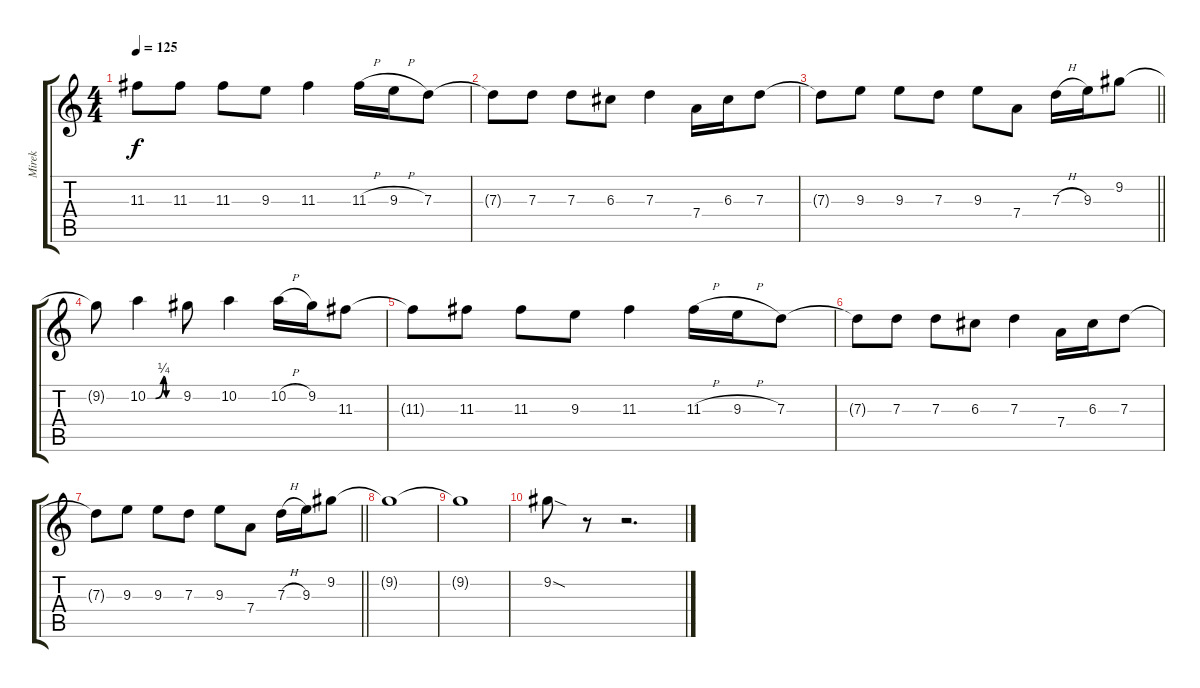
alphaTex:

\track ("Mirek" "Mirek") {instrument distortionguitar}
\staff {score tabs}
\tuning (E4 B3 G3 D3 A2 E2) {hide}
\ts (4 4)
\tempo 125
\clef g2
\ks c
11.3{t}.8{dy f} 11.3.8 11.3.8 9.3.8 11.3.4 11.3{h}.16 9.3{h}.16 7.3.8 |
7.3{t}.8 7.3.8 7.3.8 6.3.8 7.3.4 7.4.16 6.3.16 7.3.8 |
\barLineRight lightlight
7.3{t}.8 9.3.8 9.3.8 7.3.8 9.3.8 7.4.8 7.3{h}.16 9.3.16 9.2.8 |
9.2{t}.8 10.2{be (custom 0 0 15 0 30 1 35 0 60 0)}.4 9.2.8 10.2.4 10.2{h}.16 9.2.16 11.3.8 |
11.3{t}.8 11.3.8 11.3.8 9.3.8 11.3.4 11.3{h}.16 9.3{h}.16 7.3.8 |
7.3{t}.8 7.3.8 7.3.8 6.3.8 7.3.4 7.4.16 6.3.16 7.3.8 |
\barLineRight lightlight
7.3{t}.8 9.3.8 9.3.8 7.3.8 9.3.8 7.4.8 7.3{h}.16 9.3.16 9.2.8 |
9.2{t}.1 |
9.2{t}.1 |
9.2{sod}.8 r.8 r.2{d}
